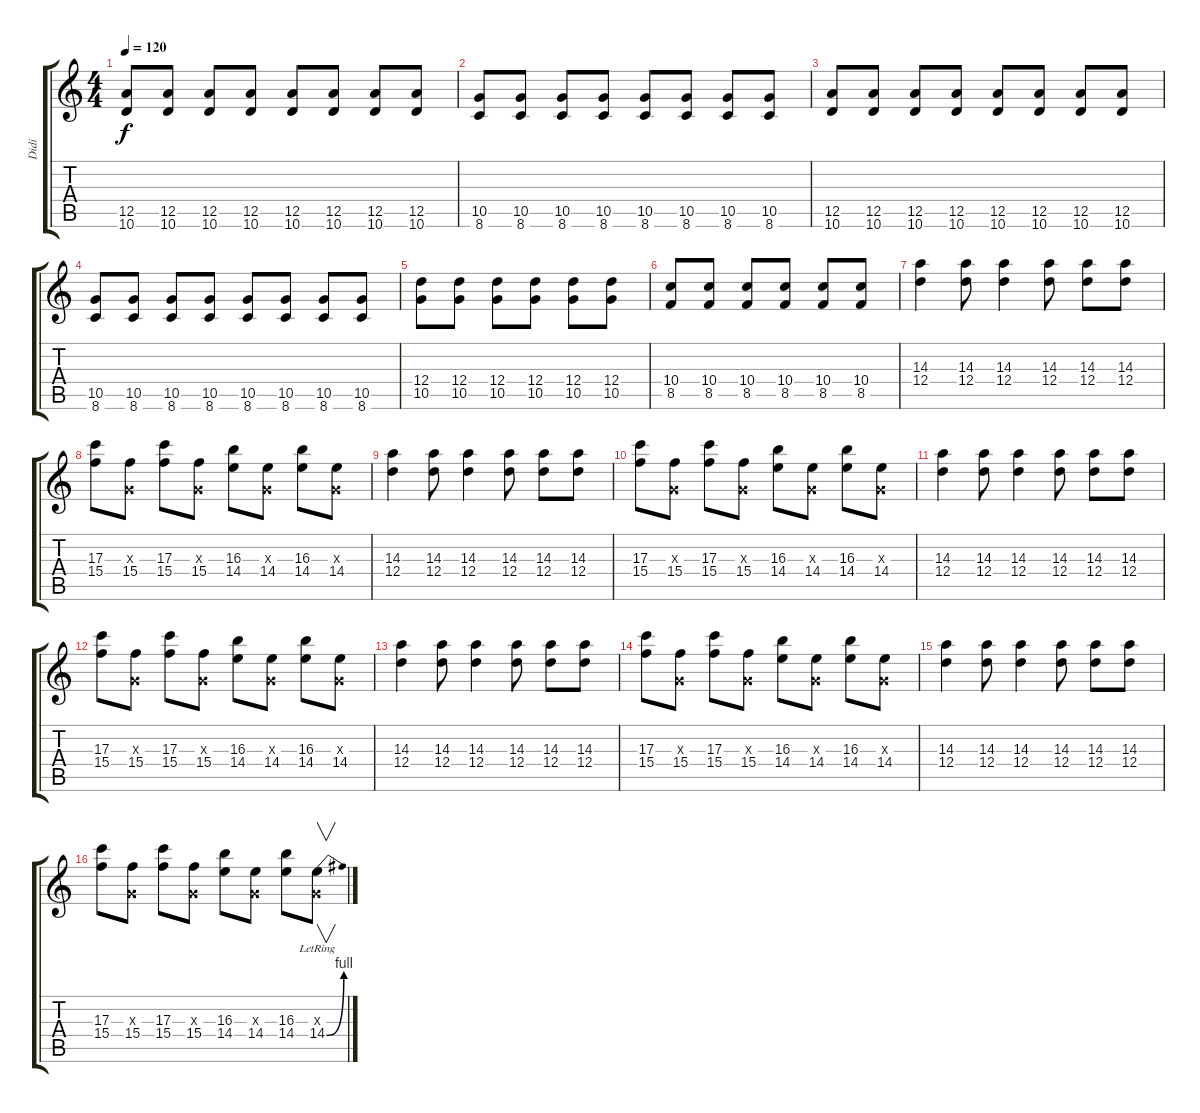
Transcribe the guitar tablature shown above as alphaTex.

\track ("Didi" "Didi") {instrument distortionguitar}
\staff {score tabs}
\tuning (E4 B3 G3 D3 A2 E2) {hide}
\ts (4 4)
\tempo 120
\clef g2
\ks c
(12.5 10.6).8{dy f} (12.5 10.6).8 (12.5 10.6).8 (12.5 10.6).8 (12.5 10.6).8 (12.5 10.6).8 (12.5 10.6).8 (12.5 10.6).8 |
(10.5 8.6).8 (10.5 8.6).8 (10.5 8.6).8 (10.5 8.6).8 (10.5 8.6).8 (10.5 8.6).8 (10.5 8.6).8 (10.5 8.6).8 |
(12.5 10.6).8 (12.5 10.6).8 (12.5 10.6).8 (12.5 10.6).8 (12.5 10.6).8 (12.5 10.6).8 (12.5 10.6).8 (12.5 10.6).8 |
(10.5 8.6).8 (10.5 8.6).8 (10.5 8.6).8 (10.5 8.6).8 (10.5 8.6).8 (10.5 8.6).8 (10.5 8.6).8 (10.5 8.6).8 |
(12.4 10.5).8 (12.4 10.5).8 (12.4 10.5).8 (12.4 10.5).8 (12.4 10.5).8 (12.4 10.5).8 |
(10.4 8.5).8 (10.4 8.5).8 (10.4 8.5).8 (10.4 8.5).8 (10.4 8.5).8 (10.4 8.5).8 |
(14.3 12.4).4 (14.3 12.4).8 (14.3 12.4).4 (14.3 12.4).8 (14.3 12.4).8 (14.3 12.4).8 |
(17.3 15.4).8 (0.3{x} 15.4).8 (17.3 15.4).8 (0.3{x} 15.4).8 (16.3 14.4).8 (0.3{x} 14.4).8 (16.3 14.4).8 (0.3{x} 14.4).8 |
(14.3 12.4).4 (14.3 12.4).8 (14.3 12.4).4 (14.3 12.4).8 (14.3 12.4).8 (14.3 12.4).8 |
(17.3 15.4).8 (0.3{x} 15.4).8 (17.3 15.4).8 (0.3{x} 15.4).8 (16.3 14.4).8 (0.3{x} 14.4).8 (16.3 14.4).8 (0.3{x} 14.4).8 |
(14.3 12.4).4 (14.3 12.4).8 (14.3 12.4).4 (14.3 12.4).8 (14.3 12.4).8 (14.3 12.4).8 |
(17.3 15.4).8 (0.3{x} 15.4).8 (17.3 15.4).8 (0.3{x} 15.4).8 (16.3 14.4).8 (0.3{x} 14.4).8 (16.3 14.4).8 (0.3{x} 14.4).8 |
(14.3 12.4).4 (14.3 12.4).8 (14.3 12.4).4 (14.3 12.4).8 (14.3 12.4).8 (14.3 12.4).8 |
(17.3 15.4).8 (0.3{x} 15.4).8 (17.3 15.4).8 (0.3{x} 15.4).8 (16.3 14.4).8 (0.3{x} 14.4).8 (16.3 14.4).8 (0.3{x} 14.4).8 |
(14.3 12.4).4 (14.3 12.4).8 (14.3 12.4).4 (14.3 12.4).8 (14.3 12.4).8 (14.3 12.4).8 |
(17.3 15.4).8 (0.3{x} 15.4).8 (17.3 15.4).8 (0.3{x} 15.4).8 (16.3 14.4).8 (0.3{x} 14.4).8 (16.3 14.4).8 (0.3{x} 14.4{be (bend 0 0 60 4) lr}).8{v}
